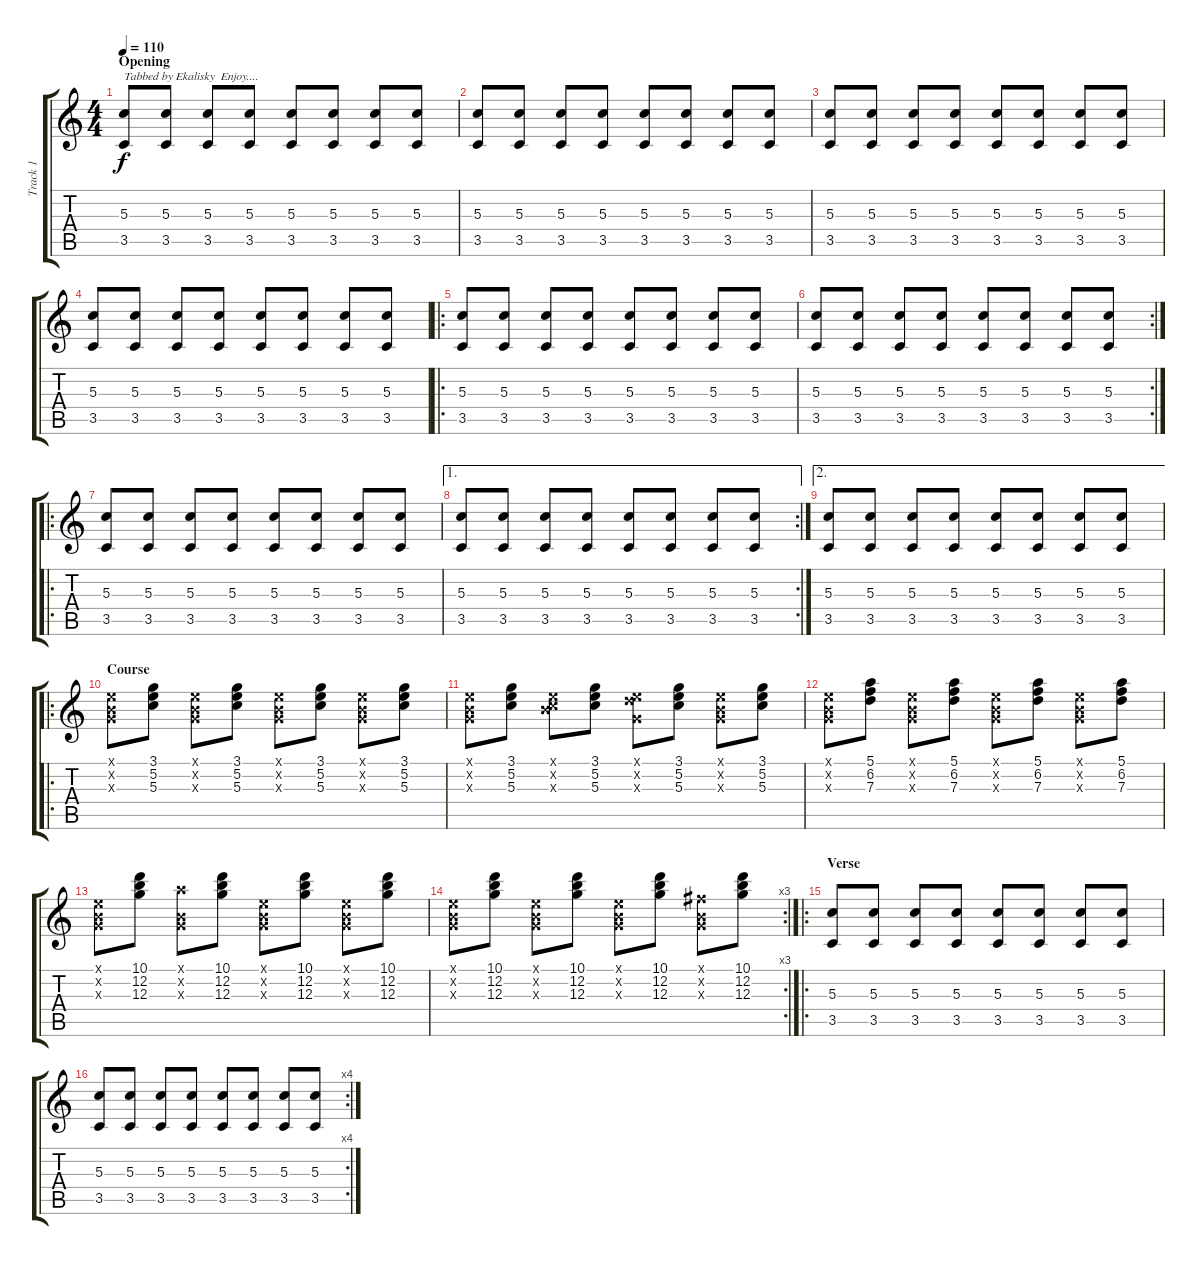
\track ("Track 1" "Track 1") {instrument overdrivenguitar}
\staff {score tabs}
\tuning (E4 B3 G3 D3 A2 E2) {hide}
\ts (4 4)
\section ("" "Opening")
\tempo 110
\clef g2
\ks c
(5.3 3.5).8{txt "Tabbed by Ekalisky  Enjoy...." dy f instrument overdrivenguitar} (5.3 3.5).8 (5.3 3.5).8 (5.3 3.5).8 (5.3 3.5).8 (5.3 3.5).8 (5.3 3.5).8 (5.3 3.5).8 |
(5.3 3.5).8 (5.3 3.5).8 (5.3 3.5).8 (5.3 3.5).8 (5.3 3.5).8 (5.3 3.5).8 (5.3 3.5).8 (5.3 3.5).8 |
(5.3 3.5).8 (5.3 3.5).8 (5.3 3.5).8 (5.3 3.5).8 (5.3 3.5).8 (5.3 3.5).8 (5.3 3.5).8 (5.3 3.5).8 |
(5.3 3.5).8 (5.3 3.5).8 (5.3 3.5).8 (5.3 3.5).8 (5.3 3.5).8 (5.3 3.5).8 (5.3 3.5).8 (5.3 3.5).8 |
\ro
(5.3 3.5).8 (5.3 3.5).8 (5.3 3.5).8 (5.3 3.5).8 (5.3 3.5).8 (5.3 3.5).8 (5.3 3.5).8 (5.3 3.5).8 |
\rc 2
(5.3 3.5).8 (5.3 3.5).8 (5.3 3.5).8 (5.3 3.5).8 (5.3 3.5).8 (5.3 3.5).8 (5.3 3.5).8 (5.3 3.5).8 |
\ro
(5.3 3.5).8 (5.3 3.5).8 (5.3 3.5).8 (5.3 3.5).8 (5.3 3.5).8 (5.3 3.5).8 (5.3 3.5).8 (5.3 3.5).8 |
\ae 1
\rc 2
(5.3 3.5).8 (5.3 3.5).8 (5.3 3.5).8 (5.3 3.5).8 (5.3 3.5).8 (5.3 3.5).8 (5.3 3.5).8 (5.3 3.5).8 |
\ae 2
(5.3 3.5).8 (5.3 3.5).8 (5.3 3.5).8 (5.3 3.5).8 (5.3 3.5).8 (5.3 3.5).8 (5.3 3.5).8 (5.3 3.5).8 |
\ro
\section ("" "Course")
(0.1{x} 0.2{x} 0.3{x}).8 (3.1 5.2 5.3).8 (0.1{x} 0.2{x} 0.3{x}).8 (3.1 5.2 5.3).8 (0.1{x} 0.2{x} 0.3{x}).8 (3.1 5.2 5.3).8 (0.1{x} 0.2{x} 0.3{x}).8 (3.1 5.2 5.3).8 |
(0.1{x} 0.2{x} 0.3{x}).8 (3.1 5.2 5.3).8 (0.1{x} 0.2{x} 5.3{x}).8 (3.1 5.2 5.3).8 (0.1{x} 3.2{x} 0.3{x}).8 (3.1 5.2 5.3).8 (0.1{x} 0.2{x} 0.3{x}).8 (3.1 5.2 5.3).8 |
(0.1{x} 0.2{x} 0.3{x}).8 (5.1 6.2 7.3).8 (0.1{x} 0.2{x} 0.3{x}).8 (5.1 6.2 7.3).8 (0.1{x} 0.2{x} 0.3{x}).8 (5.1 6.2 7.3).8 (0.1{x} 0.2{x} 0.3{x}).8 (5.1 6.2 7.3).8 |
(0.1{x} 0.2{x} 0.3{x}).8 (10.1 12.2 12.3).8 (5.1{x} 0.2{x} 0.3{x}).8 (10.1 12.2 12.3).8 (0.1{x} 0.2{x} 0.3{x}).8 (10.1 12.2 12.3).8 (0.1{x} 0.2{x} 0.3{x}).8 (10.1 12.2 12.3).8 |
\rc 3
(0.1{x} 0.2{x} 0.3{x}).8 (10.1 12.2 12.3).8 (0.1{x} 0.2{x} 0.3{x}).8 (10.1 12.2 12.3).8 (0.1{x} 0.2{x} 0.3{x}).8 (10.1 12.2 12.3).8 (2.1{x} 0.2{x} 0.3{x}).8 (10.1 12.2 12.3).8 |
\ro
\section ("" "Verse")
(5.3 3.5).8 (5.3 3.5).8 (5.3 3.5).8 (5.3 3.5).8 (5.3 3.5).8 (5.3 3.5).8 (5.3 3.5).8 (5.3 3.5).8 |
\rc 4
(5.3 3.5).8 (5.3 3.5).8 (5.3 3.5).8 (5.3 3.5).8 (5.3 3.5).8 (5.3 3.5).8 (5.3 3.5).8 (5.3 3.5).8
